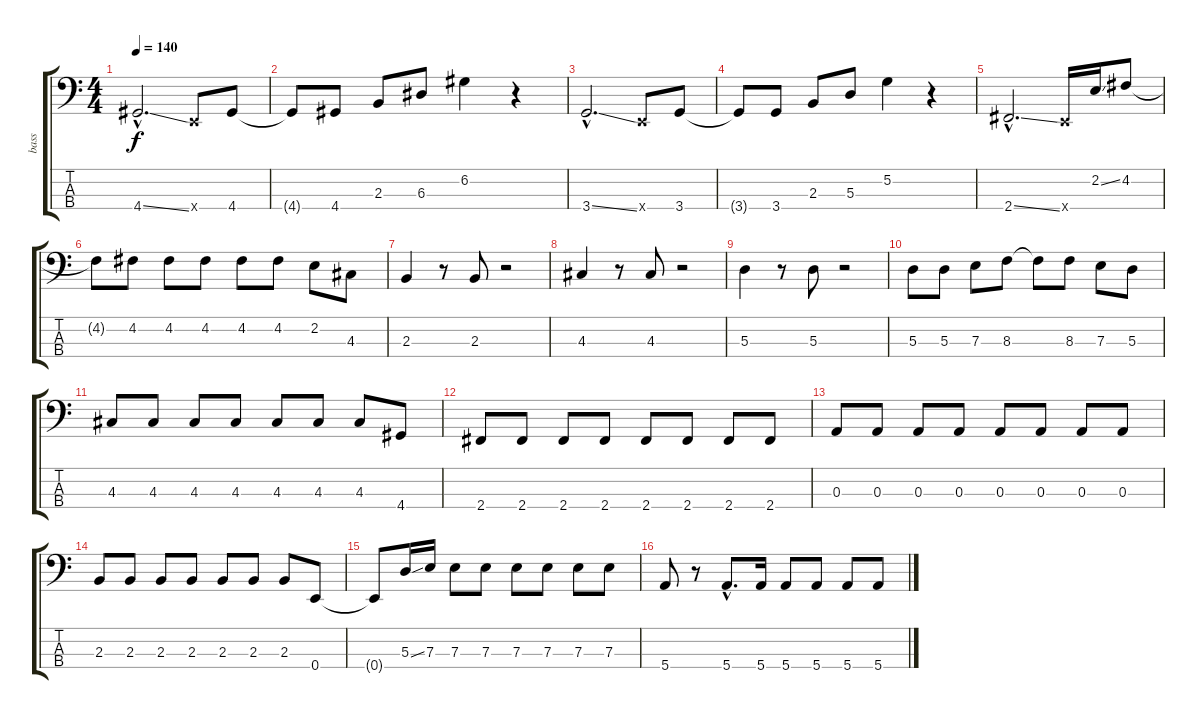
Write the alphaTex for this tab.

\track ("bass" "bass") {instrument electricbasspick}
\staff {score tabs}
\tuning (G2 D2 A1 E1) {hide}
\ts (4 4)
\tempo 140
\clef f4
\ks c
4.4{ss hac}.2{d dy f} 0.4{x}.8 4.4.8 |
4.4{t}.8 4.4.8 2.3.8 6.3.8 6.2.4 r.4 |
3.4{ss hac}.2{d} 0.4{x}.8 3.4.8 |
3.4{t}.8 3.4.8 2.3.8 5.3.8 5.2.4 r.4 |
2.4{ss hac}.2{d} 0.4{x}.16 2.2{ss}.16 4.2.8 |
4.2{t}.8 4.2.8 4.2.8 4.2.8 4.2.8 4.2.8 2.2.8 4.3.8 |
2.3.4 r.8 2.3.8 r.2 |
4.3.4 r.8 4.3.8 r.2 |
5.3.4 r.8 5.3.8 r.2 |
5.3.8 5.3.8 7.3.8 8.3.8 8.3{t}.8 8.3.8 7.3.8 5.3.8 |
4.3.8 4.3.8 4.3.8 4.3.8 4.3.8 4.3.8 4.3.8 4.4.8 |
2.4.8 2.4.8 2.4.8 2.4.8 2.4.8 2.4.8 2.4.8 2.4.8 |
0.3.8 0.3.8 0.3.8 0.3.8 0.3.8 0.3.8 0.3.8 0.3.8 |
2.3.8 2.3.8 2.3.8 2.3.8 2.3.8 2.3.8 2.3.8 0.4.8 |
0.4{t}.8 5.3{ss}.16 7.3.16 7.3.8 7.3.8 7.3.8 7.3.8 7.3.8 7.3.8 |
5.4.8 r.8 5.4{hac}.8{d} 5.4.16 5.4.8 5.4.8 5.4.8 5.4.8
